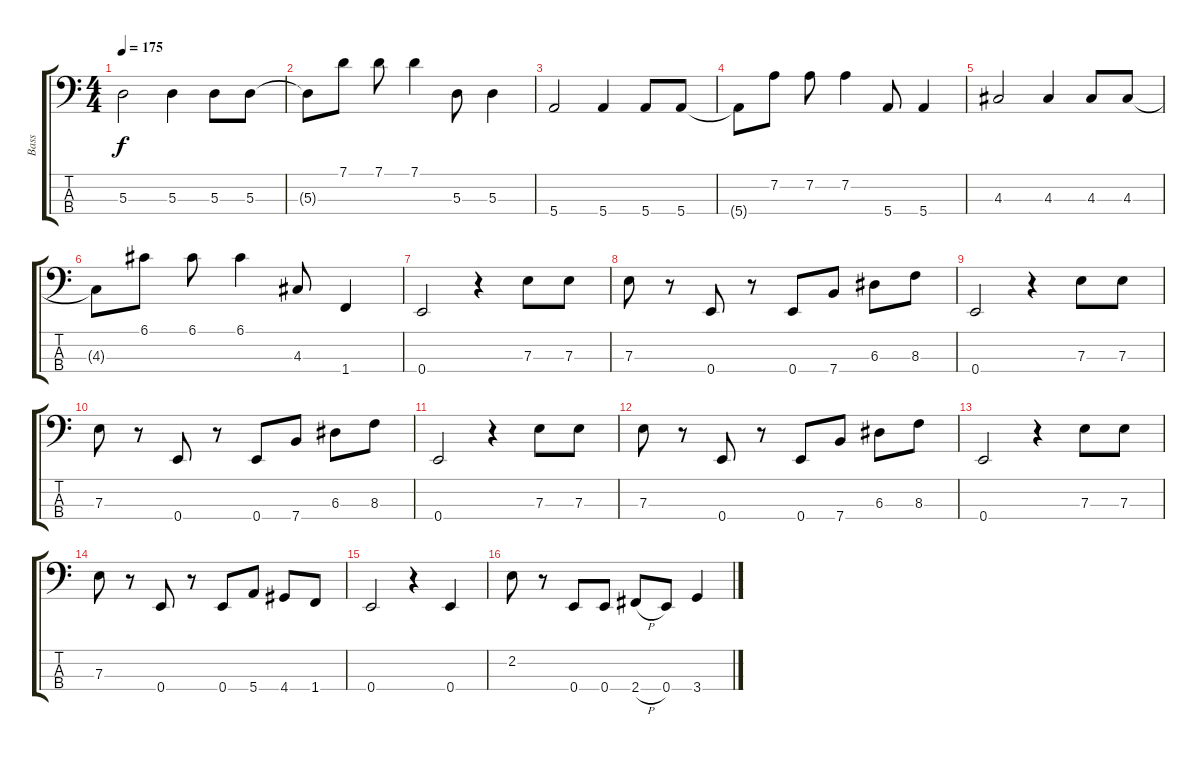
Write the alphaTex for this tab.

\track ("Bass" "Bass") {instrument electricbassfinger}
\staff {score tabs}
\tuning (G2 D2 A1 E1) {hide}
\ts (4 4)
\tempo 175
\clef f4
\ks c
5.3.2{dy f} 5.3.4 5.3.8 5.3.8 |
5.3{t}.8 7.1.8 7.1.8 7.1.4 5.3.8 5.3.4 |
5.4.2 5.4.4 5.4.8 5.4.8 |
5.4{t}.8 7.2.8 7.2.8 7.2.4 5.4.8 5.4.4 |
4.3.2 4.3.4 4.3.8 4.3.8 |
4.3{t}.8 6.1.8 6.1.8 6.1.4 4.3.8 1.4.4 |
0.4.2 r.4 7.3.8 7.3.8 |
7.3.8 r.8 0.4.8 r.8 0.4.8 7.4.8 6.3.8 8.3.8 |
0.4.2 r.4 7.3.8 7.3.8 |
7.3.8 r.8 0.4.8 r.8 0.4.8 7.4.8 6.3.8 8.3.8 |
0.4.2 r.4 7.3.8 7.3.8 |
7.3.8 r.8 0.4.8 r.8 0.4.8 7.4.8 6.3.8 8.3.8 |
0.4.2 r.4 7.3.8 7.3.8 |
7.3.8 r.8 0.4.8 r.8 0.4.8 5.4.8 4.4.8 1.4.8 |
0.4.2 r.4 0.4.4 |
2.2.8 r.8 0.4.8 0.4.8 2.4{h}.8 0.4.8 3.4.4
